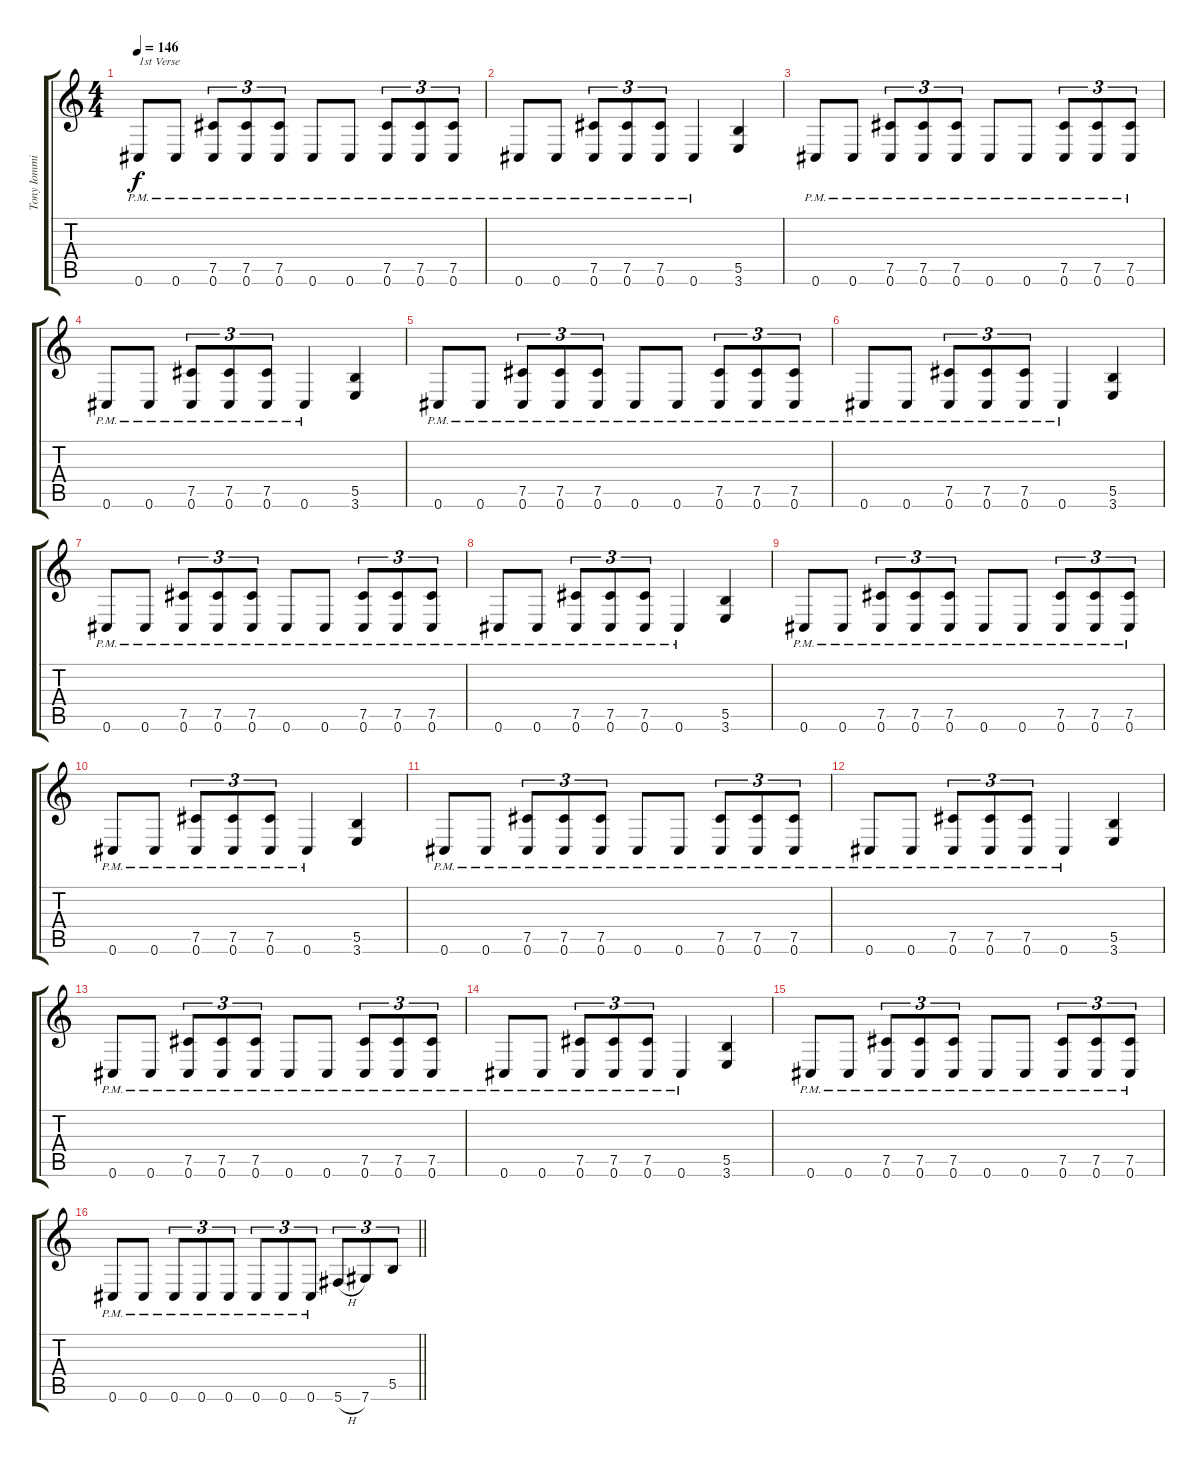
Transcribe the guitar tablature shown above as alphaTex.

\track ("Tony Iommi - Rhy 1" "Tony Iommi") {instrument distortionguitar}
\staff {score tabs}
\tuning (Db4 Ab3 E3 B2 Gb2 Db2) {hide}
\ts (4 4)
\tempo 146
\clef g2
\ks c
0.6{pm}.8{txt "1st Verse" dy f} 0.6{pm}.8 (7.5{pm} 0.6{pm}).8{tu (3 2)} (7.5{pm} 0.6{pm}).8{tu (3 2)} (7.5{pm} 0.6{pm}).8{tu (3 2)} 0.6{pm}.8 0.6{pm}.8 (7.5{pm} 0.6{pm}).8{tu (3 2)} (7.5{pm} 0.6{pm}).8{tu (3 2)} (7.5{pm} 0.6{pm}).8{tu (3 2)} |
0.6{pm}.8 0.6{pm}.8 (7.5{pm} 0.6{pm}).8{tu (3 2)} (7.5{pm} 0.6{pm}).8{tu (3 2)} (7.5{pm} 0.6{pm}).8{tu (3 2)} 0.6{pm}.4 (5.5 3.6).4 |
0.6{pm}.8 0.6{pm}.8 (7.5{pm} 0.6{pm}).8{tu (3 2)} (7.5{pm} 0.6{pm}).8{tu (3 2)} (7.5{pm} 0.6{pm}).8{tu (3 2)} 0.6{pm}.8 0.6{pm}.8 (7.5{pm} 0.6{pm}).8{tu (3 2)} (7.5{pm} 0.6{pm}).8{tu (3 2)} (7.5{pm} 0.6{pm}).8{tu (3 2)} |
0.6{pm}.8 0.6{pm}.8 (7.5{pm} 0.6{pm}).8{tu (3 2)} (7.5{pm} 0.6{pm}).8{tu (3 2)} (7.5{pm} 0.6{pm}).8{tu (3 2)} 0.6{pm}.4 (5.5 3.6).4 |
0.6{pm}.8 0.6{pm}.8 (7.5{pm} 0.6{pm}).8{tu (3 2)} (7.5{pm} 0.6{pm}).8{tu (3 2)} (7.5{pm} 0.6{pm}).8{tu (3 2)} 0.6{pm}.8 0.6{pm}.8 (7.5{pm} 0.6{pm}).8{tu (3 2)} (7.5{pm} 0.6{pm}).8{tu (3 2)} (7.5{pm} 0.6{pm}).8{tu (3 2)} |
0.6{pm}.8 0.6{pm}.8 (7.5{pm} 0.6{pm}).8{tu (3 2)} (7.5{pm} 0.6{pm}).8{tu (3 2)} (7.5{pm} 0.6{pm}).8{tu (3 2)} 0.6{pm}.4 (5.5 3.6).4 |
0.6{pm}.8 0.6{pm}.8 (7.5{pm} 0.6{pm}).8{tu (3 2)} (7.5{pm} 0.6{pm}).8{tu (3 2)} (7.5{pm} 0.6{pm}).8{tu (3 2)} 0.6{pm}.8 0.6{pm}.8 (7.5{pm} 0.6{pm}).8{tu (3 2)} (7.5{pm} 0.6{pm}).8{tu (3 2)} (7.5{pm} 0.6{pm}).8{tu (3 2)} |
0.6{pm}.8 0.6{pm}.8 (7.5{pm} 0.6{pm}).8{tu (3 2)} (7.5{pm} 0.6{pm}).8{tu (3 2)} (7.5{pm} 0.6{pm}).8{tu (3 2)} 0.6{pm}.4 (5.5 3.6).4 |
0.6{pm}.8 0.6{pm}.8 (7.5{pm} 0.6{pm}).8{tu (3 2)} (7.5{pm} 0.6{pm}).8{tu (3 2)} (7.5{pm} 0.6{pm}).8{tu (3 2)} 0.6{pm}.8 0.6{pm}.8 (7.5{pm} 0.6{pm}).8{tu (3 2)} (7.5{pm} 0.6{pm}).8{tu (3 2)} (7.5{pm} 0.6{pm}).8{tu (3 2)} |
0.6{pm}.8 0.6{pm}.8 (7.5{pm} 0.6{pm}).8{tu (3 2)} (7.5{pm} 0.6{pm}).8{tu (3 2)} (7.5{pm} 0.6{pm}).8{tu (3 2)} 0.6{pm}.4 (5.5 3.6).4 |
0.6{pm}.8 0.6{pm}.8 (7.5{pm} 0.6{pm}).8{tu (3 2)} (7.5{pm} 0.6{pm}).8{tu (3 2)} (7.5{pm} 0.6{pm}).8{tu (3 2)} 0.6{pm}.8 0.6{pm}.8 (7.5{pm} 0.6{pm}).8{tu (3 2)} (7.5{pm} 0.6{pm}).8{tu (3 2)} (7.5{pm} 0.6{pm}).8{tu (3 2)} |
0.6{pm}.8 0.6{pm}.8 (7.5{pm} 0.6{pm}).8{tu (3 2)} (7.5{pm} 0.6{pm}).8{tu (3 2)} (7.5{pm} 0.6{pm}).8{tu (3 2)} 0.6{pm}.4 (5.5 3.6).4 |
0.6{pm}.8 0.6{pm}.8 (7.5{pm} 0.6{pm}).8{tu (3 2)} (7.5{pm} 0.6{pm}).8{tu (3 2)} (7.5{pm} 0.6{pm}).8{tu (3 2)} 0.6{pm}.8 0.6{pm}.8 (7.5{pm} 0.6{pm}).8{tu (3 2)} (7.5{pm} 0.6{pm}).8{tu (3 2)} (7.5{pm} 0.6{pm}).8{tu (3 2)} |
0.6{pm}.8 0.6{pm}.8 (7.5{pm} 0.6{pm}).8{tu (3 2)} (7.5{pm} 0.6{pm}).8{tu (3 2)} (7.5{pm} 0.6{pm}).8{tu (3 2)} 0.6{pm}.4 (5.5 3.6).4 |
0.6{pm}.8 0.6{pm}.8 (7.5{pm} 0.6{pm}).8{tu (3 2)} (7.5{pm} 0.6{pm}).8{tu (3 2)} (7.5{pm} 0.6{pm}).8{tu (3 2)} 0.6{pm}.8 0.6{pm}.8 (7.5{pm} 0.6{pm}).8{tu (3 2)} (7.5{pm} 0.6{pm}).8{tu (3 2)} (7.5{pm} 0.6{pm}).8{tu (3 2)} |
\barLineRight lightlight
0.6{pm}.8 0.6{pm}.8 0.6{pm}.8{tu (3 2)} 0.6{pm}.8{tu (3 2)} 0.6{pm}.8{tu (3 2)} 0.6{pm}.8{tu (3 2)} 0.6{pm}.8{tu (3 2)} 0.6{pm}.8{tu (3 2)} 5.6{h}.8{tu (3 2)} 7.6.8{tu (3 2)} 5.5.8{tu (3 2)}
